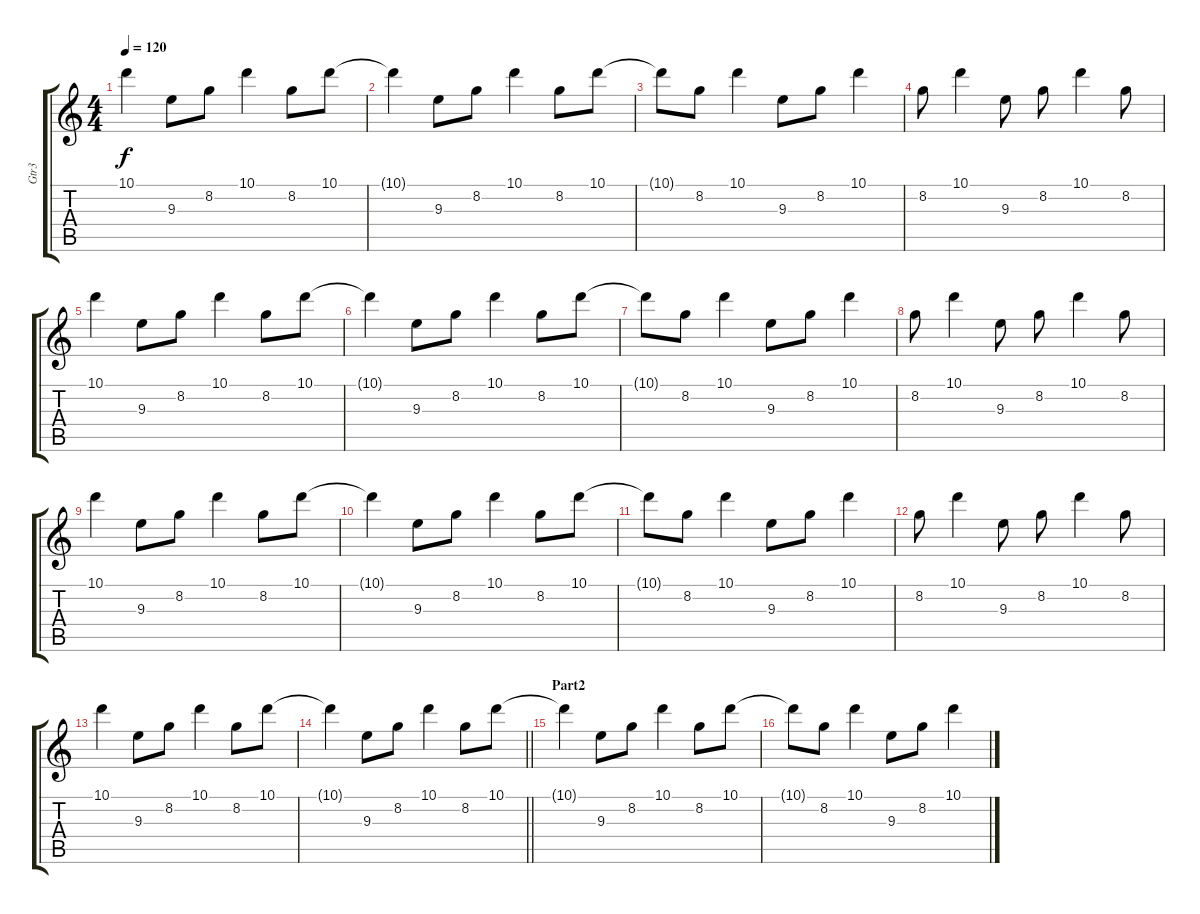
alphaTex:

\track ("Gtr3" "Gtr3") {instrument acousticguitarsteel}
\staff {score tabs}
\tuning (E4 B3 G3 D3 A2 E2) {hide}
\ts (4 4)
\tempo 120
\clef g2
\ks c
10.1.4{dy f} 9.3.8 8.2.8 10.1.4 8.2.8 10.1.8 |
10.1{t}.4 9.3.8 8.2.8 10.1.4 8.2.8 10.1.8 |
10.1{t}.8 8.2.8 10.1.4 9.3.8 8.2.8 10.1.4 |
8.2.8 10.1.4 9.3.8 8.2.8 10.1.4 8.2.8 |
10.1.4 9.3.8 8.2.8 10.1.4 8.2.8 10.1.8 |
10.1{t}.4 9.3.8 8.2.8 10.1.4 8.2.8 10.1.8 |
10.1{t}.8 8.2.8 10.1.4 9.3.8 8.2.8 10.1.4 |
8.2.8 10.1.4 9.3.8 8.2.8 10.1.4 8.2.8 |
10.1.4 9.3.8 8.2.8 10.1.4 8.2.8 10.1.8 |
10.1{t}.4 9.3.8 8.2.8 10.1.4 8.2.8 10.1.8 |
10.1{t}.8 8.2.8 10.1.4 9.3.8 8.2.8 10.1.4 |
8.2.8 10.1.4 9.3.8 8.2.8 10.1.4 8.2.8 |
10.1.4 9.3.8 8.2.8 10.1.4 8.2.8 10.1.8 |
\barLineRight lightlight
10.1{t}.4 9.3.8 8.2.8 10.1.4 8.2.8 10.1.8 |
\section ("" "Part2")
10.1{t}.4 9.3.8 8.2.8 10.1.4 8.2.8 10.1.8 |
10.1{t}.8 8.2.8 10.1.4 9.3.8 8.2.8 10.1.4
